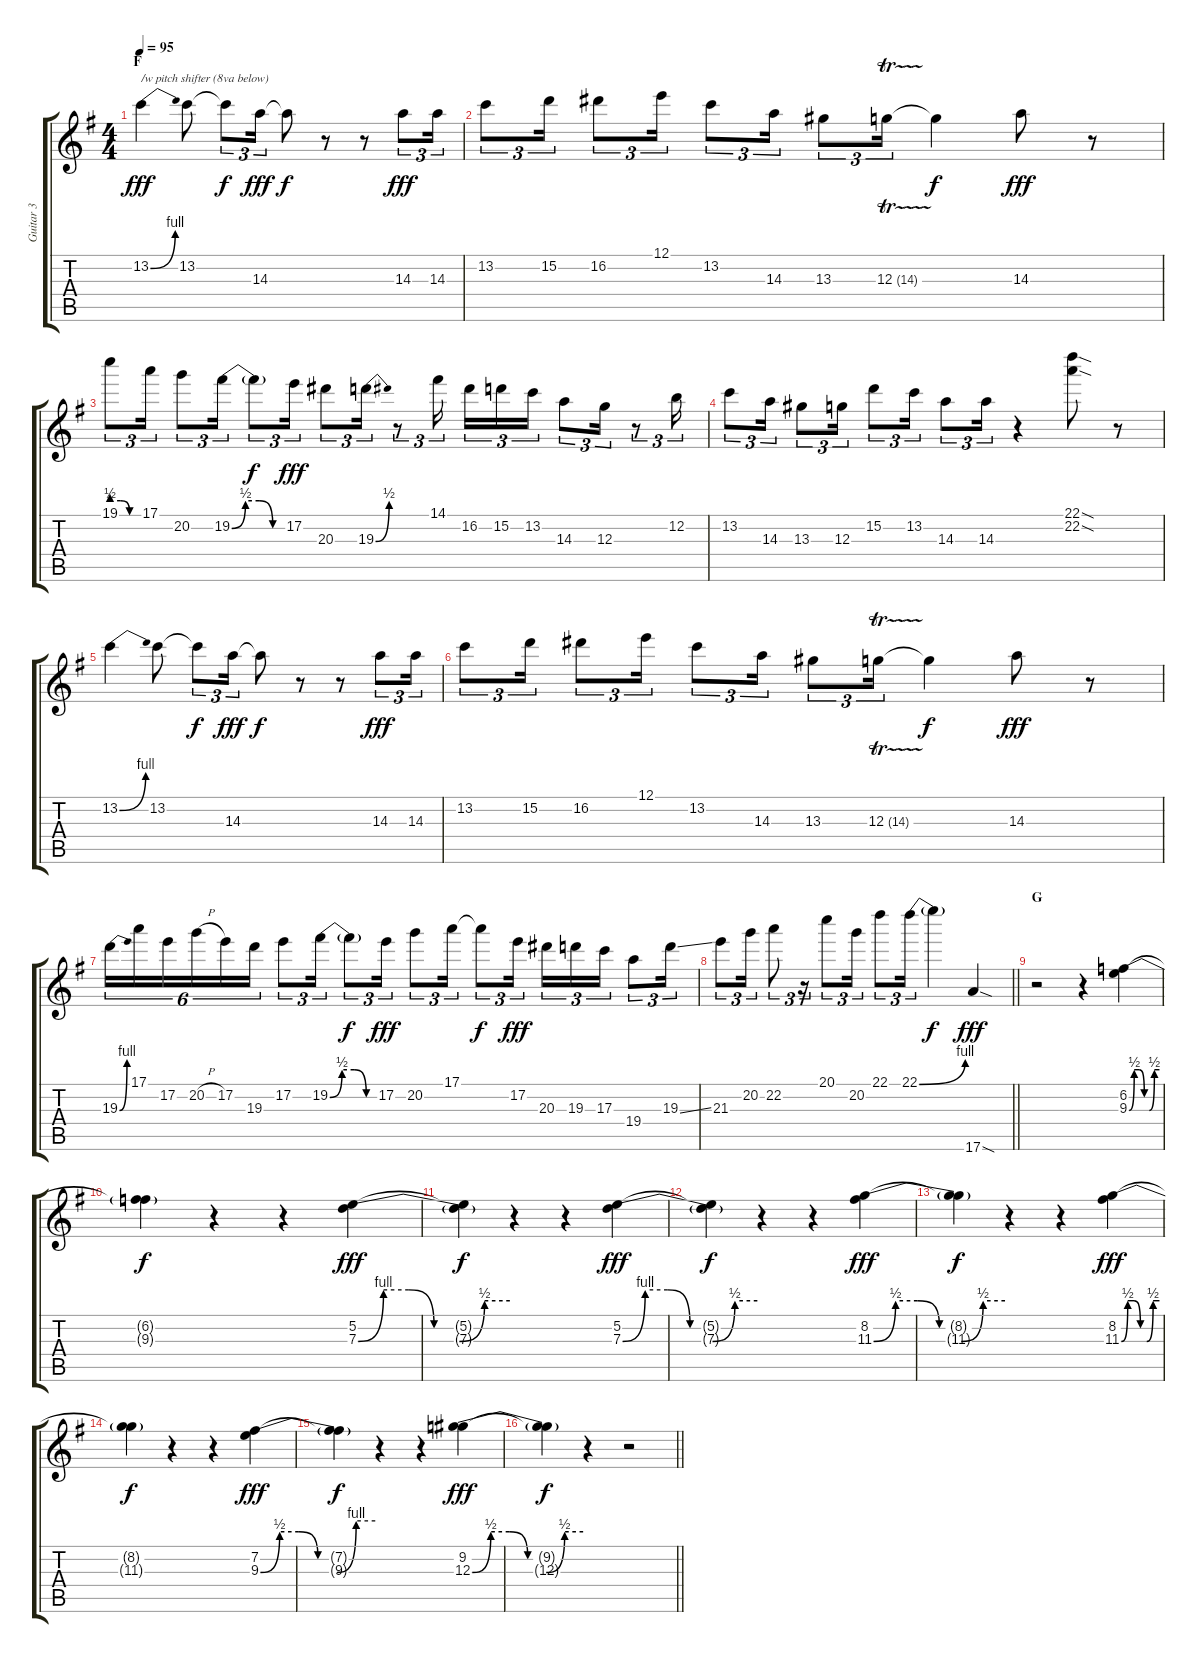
\track ("Guitar 3" "Guitar 3") {instrument distortionguitar}
\staff {score tabs}
\tuning (E4 B3 G3 D3 A2 E2) {hide}
\ts (4 4)
\section ("" "F")
\tempo 95
\clef g2
\ks g
13.2{be (bend 0 0 60 4)}.4{txt "/w pitch shifter (8va below)" dy fff} 13.2.8 13.2{t}.8{tu (3 2) dy f} 14.3.16{tu (3 2) dy fff} 14.3{t}.8{dy f} r.8 r.8 14.3.8{tu (3 2) dy fff} 14.3.16{tu (3 2)} |
13.2.8{tu (3 2)} 15.2.16{tu (3 2)} 16.2.8{tu (3 2)} 12.1.16{tu (3 2)} 13.2.8{tu (3 2)} 14.3.16{tu (3 2)} 13.3.8{tu (3 2)} 12.3{tr (14 32)}.16{tu (3 2)} 12.3{t}.4{dy f} 14.3.8{dy fff} r.8 |
19.1{be (custom 0 2 20 2 40 0 60 0)}.8{tu (3 2)} 17.1.16{tu (3 2)} 20.2.8{tu (3 2)} 19.2{be (custom 0 0 15 2 30 2 45 0 60 0)}.16{tu (3 2)} 19.2{t}.8{tu (3 2) dy f} 17.2.16{tu (3 2) dy fff} 20.3.8{tu (3 2)} 19.3{be (bend 0 0 60 2)}.16{tu (3 2)} r.8{tu (3 2)} 14.1.16{tu (3 2)} 16.2.16{tu (3 2)} 15.2.16{tu (3 2)} 13.2.16{tu (3 2)} 14.3.8{tu (3 2)} 12.3.16{tu (3 2)} r.8{tu (3 2)} 12.2.16{tu (3 2)} |
13.2.8{tu (3 2)} 14.3.16{tu (3 2)} 13.3.8{tu (3 2)} 12.3.16{tu (3 2)} 15.2.8{tu (3 2)} 13.2.16{tu (3 2)} 14.3.8{tu (3 2)} 14.3.16{tu (3 2)} r.4 (22.1{sod} 22.2{sod}).8 r.8 |
13.2{be (bend 0 0 60 4)}.4 13.2.8 13.2{t}.8{tu (3 2) dy f} 14.3.16{tu (3 2) dy fff} 14.3{t}.8{dy f} r.8 r.8 14.3.8{tu (3 2) dy fff} 14.3.16{tu (3 2)} |
13.2.8{tu (3 2)} 15.2.16{tu (3 2)} 16.2.8{tu (3 2)} 12.1.16{tu (3 2)} 13.2.8{tu (3 2)} 14.3.16{tu (3 2)} 13.3.8{tu (3 2)} 12.3{tr (14 32)}.16{tu (3 2)} 12.3{t}.4{dy f} 14.3.8{dy fff} r.8 |
19.3{be (bend 0 0 60 4)}.16{tu (6 4)} 17.1.16{tu (6 4)} 17.2.16{tu (6 4)} 20.2{h}.16{tu (6 4)} 17.2.16{tu (6 4)} 19.3.16{tu (6 4)} 17.2.8{tu (3 2)} 19.2{be (custom 0 0 15 2 30 2 45 0 60 0)}.16{tu (3 2)} 19.2{t}.8{tu (3 2) dy f} 17.2.16{tu (3 2) dy fff} 20.2.8{tu (3 2)} 17.1.16{tu (3 2)} 17.1{t}.8{tu (3 2) dy f} 17.2.16{tu (3 2) dy fff} 20.3.16{tu (3 2)} 19.3.16{tu (3 2)} 17.3.16{tu (3 2)} 19.4.8{tu (3 2)} 19.3{ss}.16{tu (3 2)} |
\barLineRight lightlight
21.3.8{tu (3 2)} 20.2.16{tu (3 2)} 22.2.8{tu (3 2)} r.16{tu (3 2)} 20.1.8{tu (3 2)} 20.2.16{tu (3 2)} 22.1.8{tu (3 2)} 22.1{be (bend 0 0 60 4)}.16{tu (3 2)} 22.1{t}.4{dy f} 17.6{sod}.4{dy fff} |
\section ("" "G")
r.2 r.4 (6.2 9.3{be (custom 0 0 10 2 20 2 30 0 40 0 50 2 60 2)}).4 |
(6.2{t} 9.3{t}).4{dy f} r.4 r.4 (5.2 7.3{be (custom 0 0 10 4 20 4 30 0 40 0 50 2 60 2)}).4{dy fff} |
(5.2{t} 7.3{t}).4{dy f} r.4 r.4 (5.2 7.3{be (custom 0 0 10 4 20 4 30 0 40 0 50 2 60 2)}).4{dy fff} |
(5.2{t} 7.3{t}).4{dy f} r.4 r.4 (8.2 11.3{be (custom 0 0 10 2 20 2 30 0 40 0 50 2 60 2)}).4{dy fff} |
(8.2{t} 11.3{t}).4{dy f} r.4 r.4 (8.2 11.3{be (custom 0 0 10 2 20 2 30 0 40 0 50 2 60 2)}).4{dy fff} |
(8.2{t} 11.3{t}).4{dy f} r.4 r.4 (7.2 9.3{be (custom 0 0 10 2 20 2 30 0 40 0 50 4 60 4)}).4{dy fff} |
(7.2{t} 9.3{t}).4{dy f} r.4 r.4 (9.2 12.3{be (custom 0 0 10 2 20 2 30 0 40 0 50 2 60 2)}).4{dy fff} |
\barLineRight lightlight
(9.2{t} 12.3{t}).4{dy f} r.4 r.2
